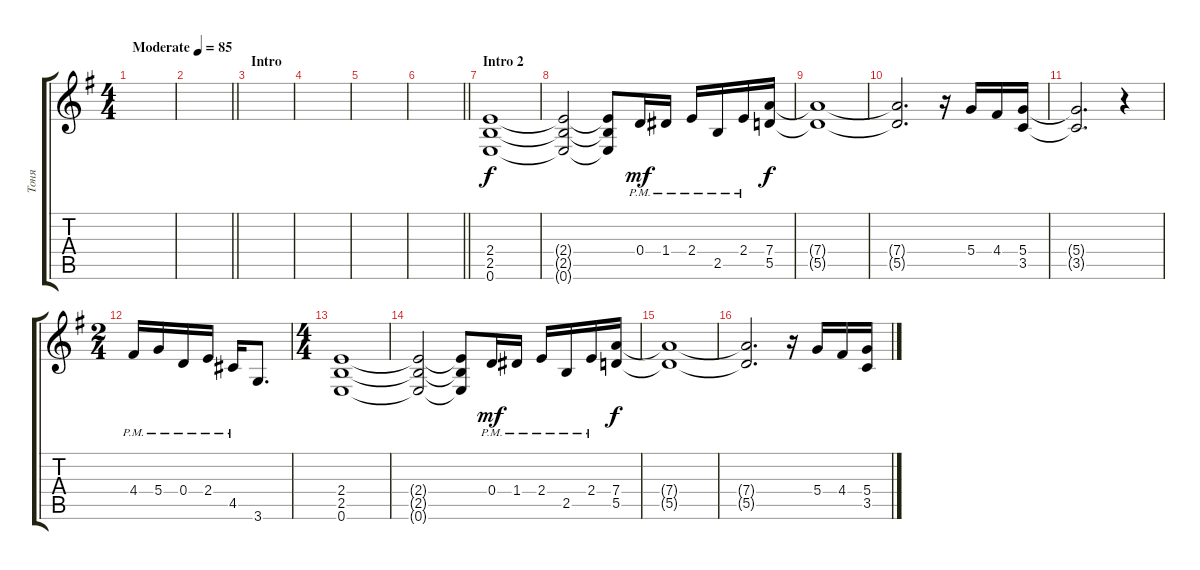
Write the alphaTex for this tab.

\track ("Тоня" "Тоня") {instrument distortionguitar}
\staff {score tabs}
\tuning (E4 B3 G3 D3 A2 E2) {hide}
\ts (4 4)
\tempo (85 "Moderate")
\clef g2
\ks eminor
|
\barLineRight lightlight
|
\section ("" "Intro")
|
|
|
\barLineRight lightlight
|
\section ("" "Intro 2")
(2.4 2.5 0.6).1 |
(2.4{t} 2.5{t} 0.6{t}).2 (2.4{t} 2.5{t} 0.6{t}).8 0.4{pm}.16{dy mf} 1.4{pm}.16 2.4{pm}.16 2.5{pm}.16 2.4{pm}.16 (7.4 5.5).16{dy f} |
(7.4{t} 5.5{t}).1 |
(7.4{t} 5.5{t}).2{d} r.16 5.4.16 4.4.16 (5.4 3.5).16 |
(5.4{t} 3.5{t}).2{d} r.4 |
\ts (2 4)
4.4{pm}.16 5.4{pm}.16 0.4{pm}.16 2.4{pm}.16 4.5{pm}.16 3.6.8{d} |
\ts (4 4)
(2.4 2.5 0.6).1 |
(2.4{t} 2.5{t} 0.6{t}).2 (2.4{t} 2.5{t} 0.6{t}).8 0.4{pm}.16{dy mf} 1.4{pm}.16 2.4{pm}.16 2.5{pm}.16 2.4{pm}.16 (7.4 5.5).16{dy f} |
(7.4{t} 5.5{t}).1 |
(7.4{t} 5.5{t}).2{d} r.16 5.4.16 4.4.16 (5.4 3.5).16
